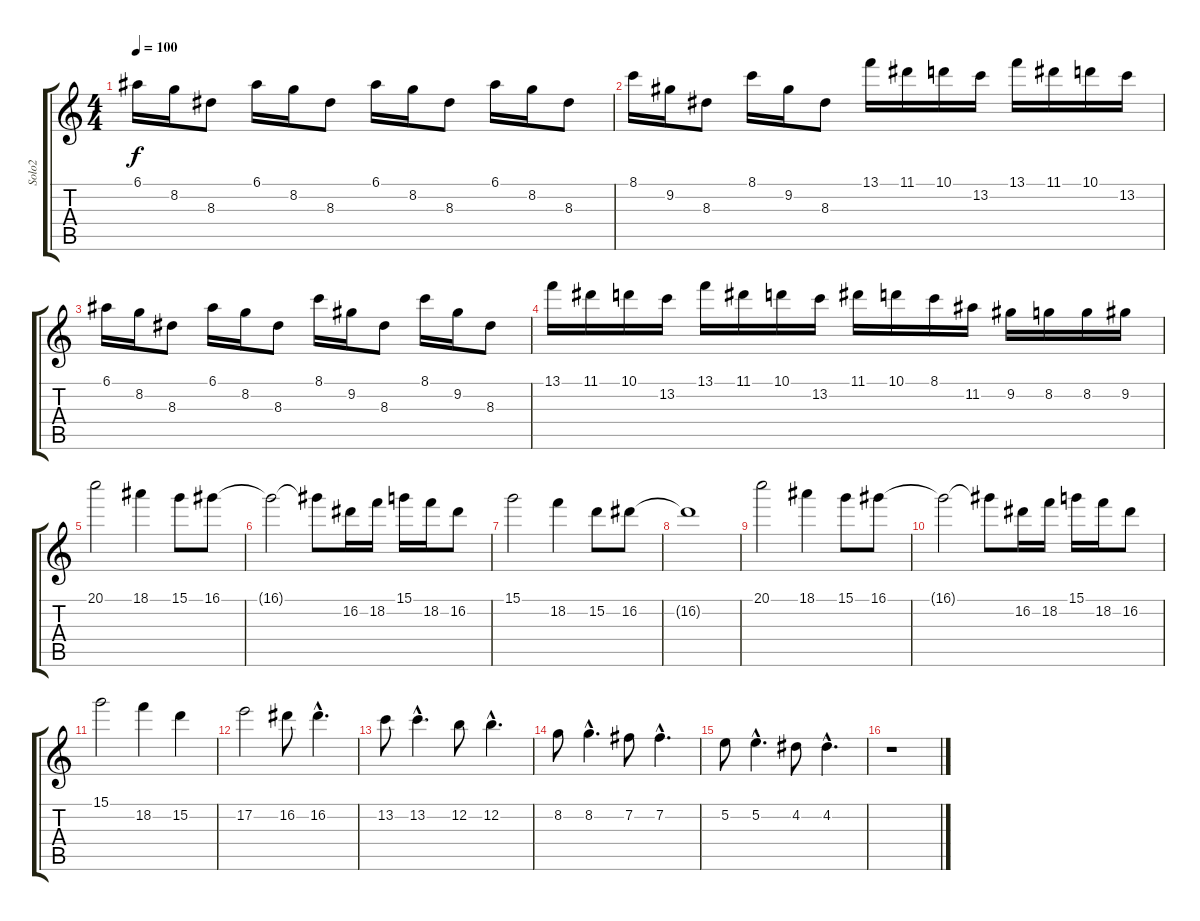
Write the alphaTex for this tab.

\track ("Solo2" "Solo2") {instrument distortionguitar}
\staff {score tabs}
\tuning (E4 B3 G3 D3 A2 E2) {hide}
\ts (4 4)
\tempo 100
\clef g2
\ks c
6.1.16{dy f} 8.2.16 8.3.8 6.1.16 8.2.16 8.3.8 6.1.16 8.2.16 8.3.8 6.1.16 8.2.16 8.3.8 |
8.1.16 9.2.16 8.3.8 8.1.16 9.2.16 8.3.8 13.1.16 11.1.16 10.1.16 13.2.16 13.1.16 11.1.16 10.1.16 13.2.16 |
6.1.16 8.2.16 8.3.8 6.1.16 8.2.16 8.3.8 8.1.16 9.2.16 8.3.8 8.1.16 9.2.16 8.3.8 |
13.1.16 11.1.16 10.1.16 13.2.16 13.1.16 11.1.16 10.1.16 13.2.16 11.1.16 10.1.16 8.1.16 11.2.16 9.2.16 8.2.16 8.2.16 9.2.16 |
20.1.2 18.1.4 15.1.8 16.1.8 |
16.1{t}.2 16.1{t}.8 16.2.16 18.2.16 15.1.16 18.2.16 16.2.8 |
15.1.2 18.2.4 15.2.8 16.2.8 |
16.2{t}.1 |
20.1.2 18.1.4 15.1.8 16.1.8 |
16.1{t}.2 16.1{t}.8 16.2.16 18.2.16 15.1.16 18.2.16 16.2.8 |
15.1.2 18.2.4 15.2.4 |
17.2.2 16.2.8 16.2{hac}.4{d} |
13.2.8 13.2{hac}.4{d} 12.2.8 12.2{hac}.4{d} |
8.2.8 8.2{hac}.4{d} 7.2.8 7.2{hac}.4{d} |
5.2.8 5.2{hac}.4{d} 4.2.8 4.2{hac}.4{d} |
r.1
